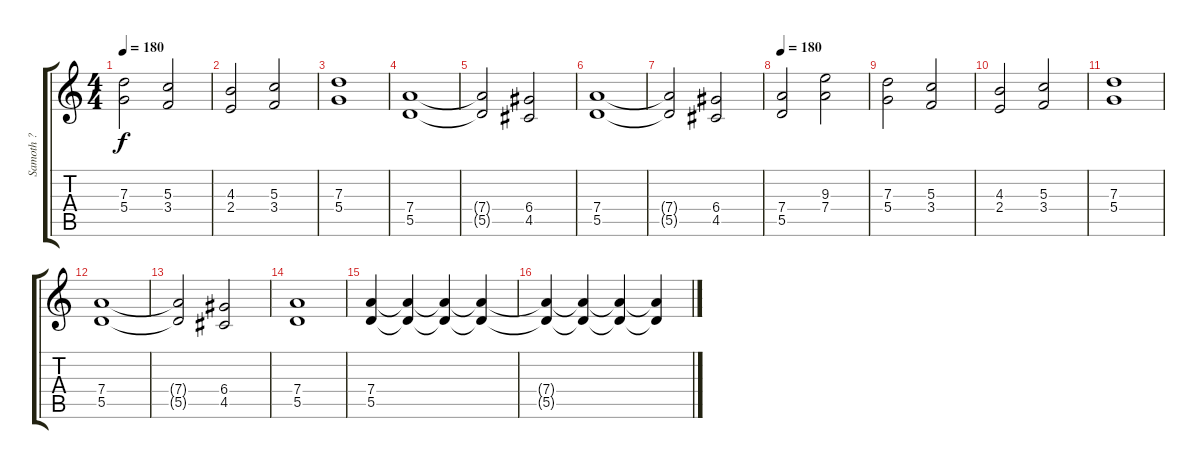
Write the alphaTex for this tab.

\track ("Samoth ?" "Samoth ?") {instrument distortionguitar}
\staff {score tabs}
\tuning (E4 B3 G3 D3 A2 E2) {hide}
\ts (4 4)
\tempo 180
\clef g2
\ks c
(7.3 5.4).2{dy f} (5.3 3.4).2 |
(4.3 2.4).2 (5.3 3.4).2 |
(7.3 5.4).1 |
(7.4 5.5).1 |
(7.4{t} 5.5{t}).2 (6.4 4.5).2 |
(7.4 5.5).1 |
(7.4{t} 5.5{t}).2 (6.4 4.5).2 |
\tempo 180
(7.4 5.5).2 (9.3 7.4).2 |
(7.3 5.4).2 (5.3 3.4).2 |
(4.3 2.4).2 (5.3 3.4).2 |
(7.3 5.4).1 |
(7.4 5.5).1 |
(7.4{t} 5.5{t}).2 (6.4 4.5).2 |
(7.4 5.5).1 |
(7.4 5.5).4{volume 11} (7.4{t} 5.5{t}).4{volume 9} (7.4{t} 5.5{t}).4{volume 7} (7.4{t} 5.5{t}).4{volume 5} |
(7.4{t} 5.5{t}).4{volume 3} (7.4{t} 5.5{t}).4{volume 2} (7.4{t} 5.5{t}).4{volume 1} (7.4{t} 5.5{t}).4{volume 0}
